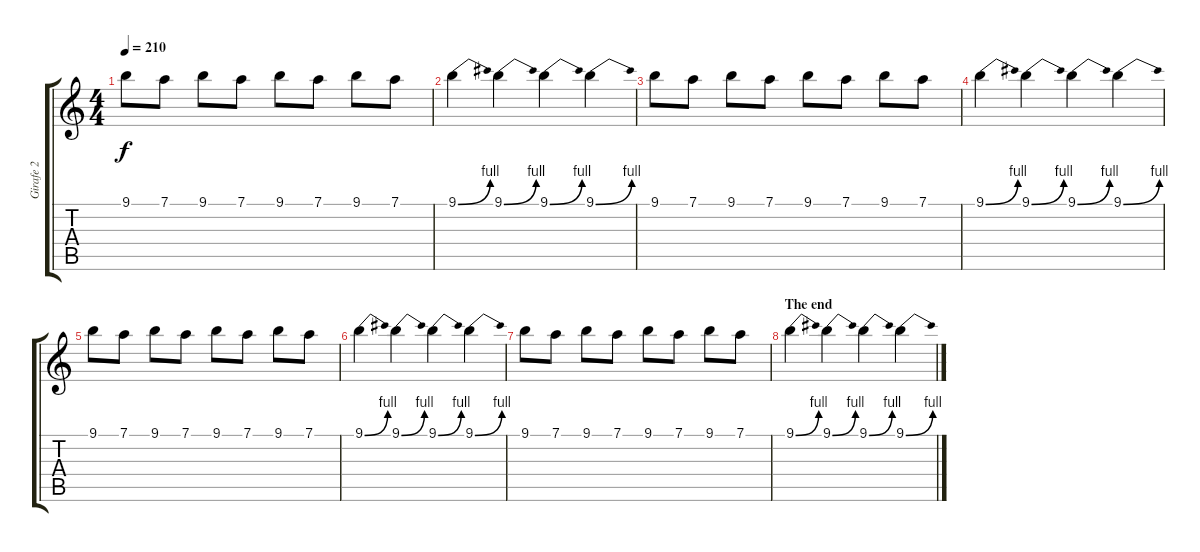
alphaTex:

\track ("Girafe 2" "Girafe 2") {instrument overdrivenguitar}
\staff {score tabs}
\tuning (D4 A3 F3 C3 G2 D2) {hide}
\ts (4 4)
\tempo 210
\clef g2
\ks c
9.1.8{dy f} 7.1.8 9.1.8 7.1.8 9.1.8 7.1.8 9.1.8 7.1.8 |
9.1{be (bend 0 0 60 4)}.4 9.1{be (bend 0 0 60 4)}.4 9.1{be (bend 0 0 60 4)}.4 9.1{be (bend 0 0 60 4)}.4 |
9.1.8 7.1.8 9.1.8 7.1.8 9.1.8 7.1.8 9.1.8 7.1.8 |
9.1{be (bend 0 0 60 4)}.4 9.1{be (bend 0 0 60 4)}.4 9.1{be (bend 0 0 60 4)}.4 9.1{be (bend 0 0 60 4)}.4 |
9.1.8 7.1.8 9.1.8 7.1.8 9.1.8 7.1.8 9.1.8 7.1.8 |
9.1{be (bend 0 0 60 4)}.4 9.1{be (bend 0 0 60 4)}.4 9.1{be (bend 0 0 60 4)}.4 9.1{be (bend 0 0 60 4)}.4 |
9.1.8 7.1.8 9.1.8 7.1.8 9.1.8 7.1.8 9.1.8 7.1.8 |
\section ("" "The end")
9.1{be (bend 0 0 60 4)}.4 9.1{be (bend 0 0 60 4)}.4 9.1{be (bend 0 0 60 4)}.4 9.1{be (bend 0 0 60 4)}.4
